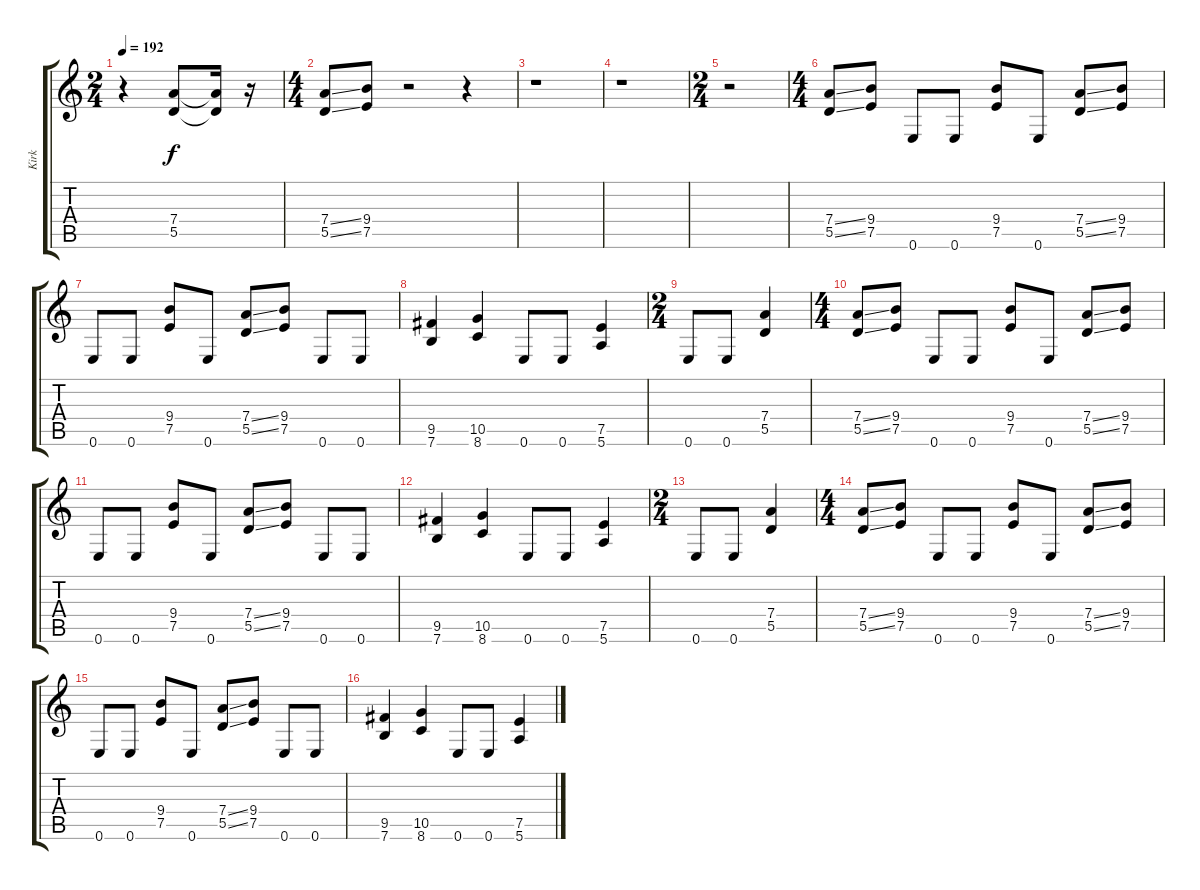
\track ("Kirk" "Kirk") {instrument distortionguitar}
\staff {score tabs}
\tuning (E4 B3 G3 D3 A2 E2) {hide}
\ts (2 4)
\tempo 192
\clef g2
\ks c
r.4{dy f instrument distortionguitar} (7.4 5.5).8 (7.4{t} 5.5{t}).16 r.16 |
\ts (4 4)
(7.4{ss} 5.5{ss}).8 (9.4 7.5).8 r.2 r.4 |
r.1 |
r.1 |
\ts (2 4)
r.2 |
\ts (4 4)
(7.4{ss} 5.5{ss}).8 (9.4 7.5).8 0.6.8 0.6.8 (9.4 7.5).8 0.6.8 (7.4{ss} 5.5{ss}).8 (9.4 7.5).8 |
0.6.8 0.6.8 (9.4 7.5).8 0.6.8 (7.4{ss} 5.5{ss}).8 (9.4 7.5).8 0.6.8 0.6.8 |
(9.5 7.6).4 (10.5 8.6).4 0.6.8 0.6.8 (7.5 5.6).4 |
\ts (2 4)
0.6.8 0.6.8 (7.4 5.5).4 |
\ts (4 4)
(7.4{ss} 5.5{ss}).8 (9.4 7.5).8 0.6.8 0.6.8 (9.4 7.5).8 0.6.8 (7.4{ss} 5.5{ss}).8 (9.4 7.5).8 |
0.6.8 0.6.8 (9.4 7.5).8 0.6.8 (7.4{ss} 5.5{ss}).8 (9.4 7.5).8 0.6.8 0.6.8 |
(9.5 7.6).4 (10.5 8.6).4 0.6.8 0.6.8 (7.5 5.6).4 |
\ts (2 4)
0.6.8 0.6.8 (7.4 5.5).4 |
\ts (4 4)
(7.4{ss} 5.5{ss}).8 (9.4 7.5).8 0.6.8 0.6.8 (9.4 7.5).8 0.6.8 (7.4{ss} 5.5{ss}).8 (9.4 7.5).8 |
0.6.8 0.6.8 (9.4 7.5).8 0.6.8 (7.4{ss} 5.5{ss}).8 (9.4 7.5).8 0.6.8 0.6.8 |
(9.5 7.6).4 (10.5 8.6).4 0.6.8 0.6.8 (7.5 5.6).4
